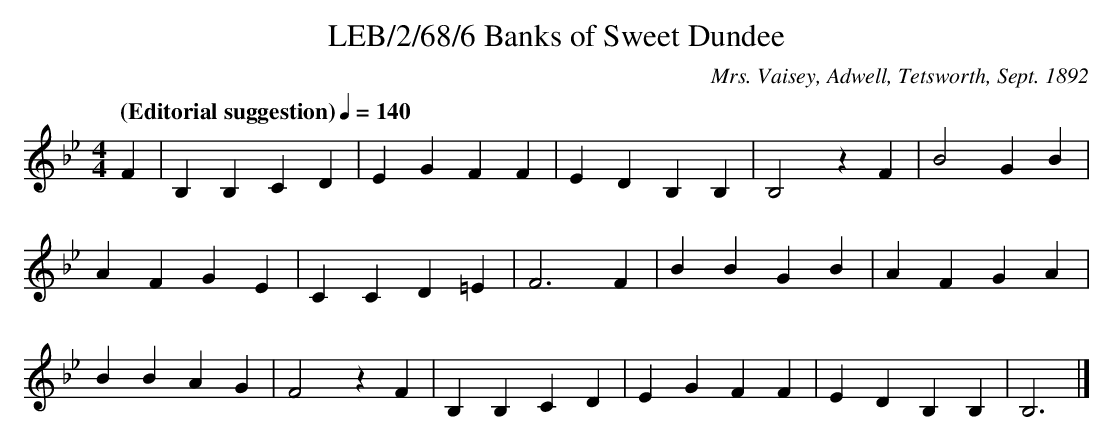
X:1
T:LEB/2/68/6 Banks of Sweet Dundee
C:Mrs. Vaisey, Adwell, Tetsworth, Sept. 1892
L:1/4
Q:"(Editorial suggestion)" 1/4=140
M:4/4
K:Bb
F | B, B, C D | E G F F | E D B, B, | B,2 z F | B2 G B |
A F G E | C C D =E | F3 F | B B G B | A F G A |
B B A G | F2 z F | B, B, C D | E G F F | E D B, B, | B,3 |]
